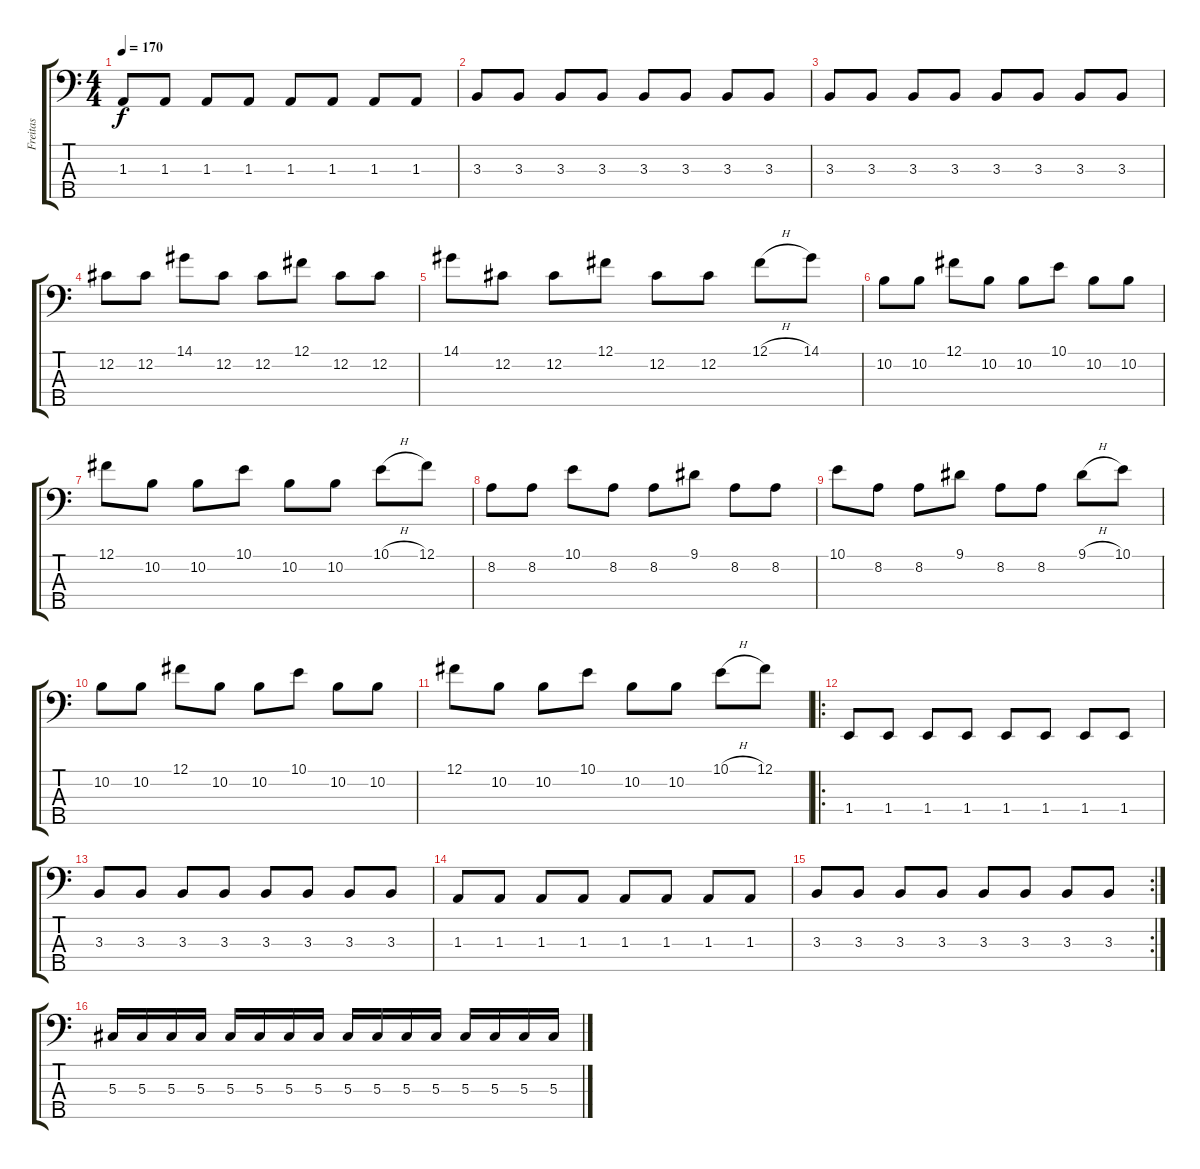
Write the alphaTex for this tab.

\track ("Freitas" "Freitas") {instrument electricbassfinger}
\staff {score tabs}
\tuning (Gb2 Db2 Ab1 Eb1 Bb0) {hide}
\ts (4 4)
\tempo 170
\clef f4
\ks c
1.3.8{dy f} 1.3.8 1.3.8 1.3.8 1.3.8 1.3.8 1.3.8 1.3.8 |
3.3.8 3.3.8 3.3.8 3.3.8 3.3.8 3.3.8 3.3.8 3.3.8 |
3.3.8 3.3.8 3.3.8 3.3.8 3.3.8 3.3.8 3.3.8 3.3.8 |
12.2.8 12.2.8 14.1.8 12.2.8 12.2.8 12.1.8 12.2.8 12.2.8 |
14.1.8 12.2.8 12.2.8 12.1.8 12.2.8 12.2.8 12.1{h}.8 14.1.8 |
10.2.8 10.2.8 12.1.8 10.2.8 10.2.8 10.1.8 10.2.8 10.2.8 |
12.1.8 10.2.8 10.2.8 10.1.8 10.2.8 10.2.8 10.1{h}.8 12.1.8 |
8.2.8 8.2.8 10.1.8 8.2.8 8.2.8 9.1.8 8.2.8 8.2.8 |
10.1.8 8.2.8 8.2.8 9.1.8 8.2.8 8.2.8 9.1{h}.8 10.1.8 |
10.2.8 10.2.8 12.1.8 10.2.8 10.2.8 10.1.8 10.2.8 10.2.8 |
12.1.8 10.2.8 10.2.8 10.1.8 10.2.8 10.2.8 10.1{h}.8 12.1.8 |
\ro
1.4.8 1.4.8 1.4.8 1.4.8 1.4.8 1.4.8 1.4.8 1.4.8 |
3.3.8 3.3.8 3.3.8 3.3.8 3.3.8 3.3.8 3.3.8 3.3.8 |
1.3.8 1.3.8 1.3.8 1.3.8 1.3.8 1.3.8 1.3.8 1.3.8 |
\rc 2
3.3.8 3.3.8 3.3.8 3.3.8 3.3.8 3.3.8 3.3.8 3.3.8 |
5.3.16 5.3.16 5.3.16 5.3.16 5.3.16 5.3.16 5.3.16 5.3.16 5.3.16 5.3.16 5.3.16 5.3.16 5.3.16 5.3.16 5.3.16 5.3.16
